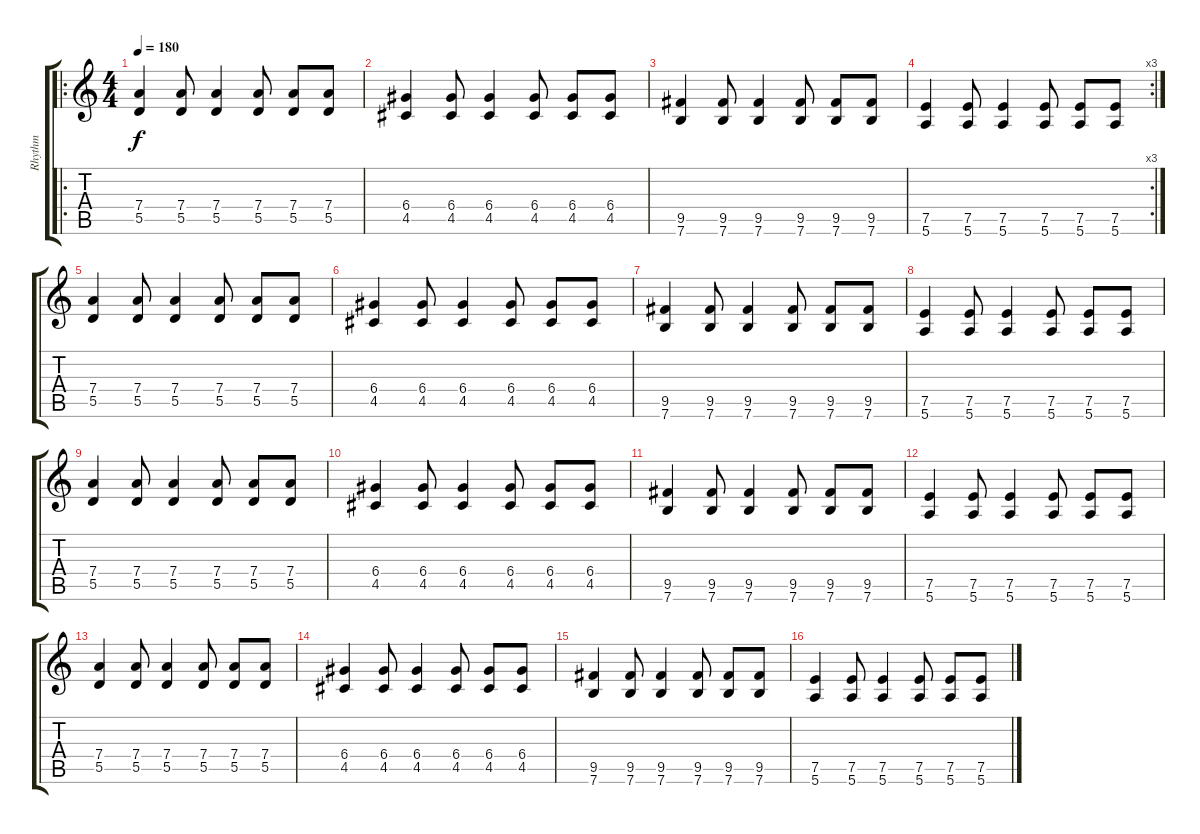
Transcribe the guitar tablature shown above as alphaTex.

\track ("Rhythm" "Rhythm") {instrument overdrivenguitar}
\staff {score tabs}
\tuning (E4 B3 G3 D3 A2 E2) {hide}
\ro
\ts (4 4)
\tempo 180
\clef g2
\ks c
(7.4 5.5).4{dy f} (7.4 5.5).8 (7.4 5.5).4 (7.4 5.5).8 (7.4 5.5).8 (7.4 5.5).8 |
(6.4 4.5).4 (6.4 4.5).8 (6.4 4.5).4 (6.4 4.5).8 (6.4 4.5).8 (6.4 4.5).8 |
(9.5 7.6).4 (9.5 7.6).8 (9.5 7.6).4 (9.5 7.6).8 (9.5 7.6).8 (9.5 7.6).8 |
\rc 3
(7.5 5.6).4 (7.5 5.6).8 (7.5 5.6).4 (7.5 5.6).8 (7.5 5.6).8 (7.5 5.6).8 |
(7.4 5.5).4 (7.4 5.5).8 (7.4 5.5).4 (7.4 5.5).8 (7.4 5.5).8 (7.4 5.5).8 |
(6.4 4.5).4 (6.4 4.5).8 (6.4 4.5).4 (6.4 4.5).8 (6.4 4.5).8 (6.4 4.5).8 |
(9.5 7.6).4 (9.5 7.6).8 (9.5 7.6).4 (9.5 7.6).8 (9.5 7.6).8 (9.5 7.6).8 |
(7.5 5.6).4 (7.5 5.6).8 (7.5 5.6).4 (7.5 5.6).8 (7.5 5.6).8 (7.5 5.6).8 |
(7.4 5.5).4 (7.4 5.5).8 (7.4 5.5).4 (7.4 5.5).8 (7.4 5.5).8 (7.4 5.5).8 |
(6.4 4.5).4 (6.4 4.5).8 (6.4 4.5).4 (6.4 4.5).8 (6.4 4.5).8 (6.4 4.5).8 |
(9.5 7.6).4 (9.5 7.6).8 (9.5 7.6).4 (9.5 7.6).8 (9.5 7.6).8 (9.5 7.6).8 |
(7.5 5.6).4 (7.5 5.6).8 (7.5 5.6).4 (7.5 5.6).8 (7.5 5.6).8 (7.5 5.6).8 |
(7.4 5.5).4 (7.4 5.5).8 (7.4 5.5).4 (7.4 5.5).8 (7.4 5.5).8 (7.4 5.5).8 |
(6.4 4.5).4 (6.4 4.5).8 (6.4 4.5).4 (6.4 4.5).8 (6.4 4.5).8 (6.4 4.5).8 |
(9.5 7.6).4 (9.5 7.6).8 (9.5 7.6).4 (9.5 7.6).8 (9.5 7.6).8 (9.5 7.6).8 |
(7.5 5.6).4 (7.5 5.6).8 (7.5 5.6).4 (7.5 5.6).8 (7.5 5.6).8 (7.5 5.6).8
